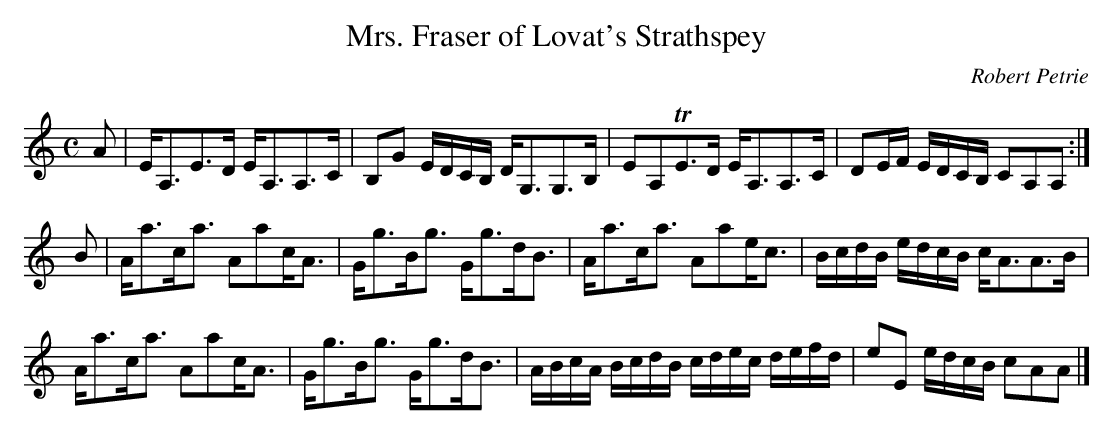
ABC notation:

X:1
T:Mrs. Fraser of Lovat's Strathspey
C:Robert Petrie
L:1/8
M:C
K:Am
A|E<A,E>D           E<A,A,>C         |B,G      E/D/C/B,/ D<G,G,>B,|\
  EA,TE>D           E<A,A,>C         |DE/F/    E/D/C/B,/ CA,A,   :|
B|A<ac<a            Aac<A            |G<gB<g             G<gd<B   |\
  A<ac<a            Aae<c            |B/c/d/B/ e/d/c/B/  c<AA>B   |
  A<ac<a            Aac<A            |G<gB<g             G<gd<B   |\
  A/B/c/A/ B/c/d/B/ c/d/e/c/ d/e/f/d/|eE       e/d/c/B/  cAA     |]
